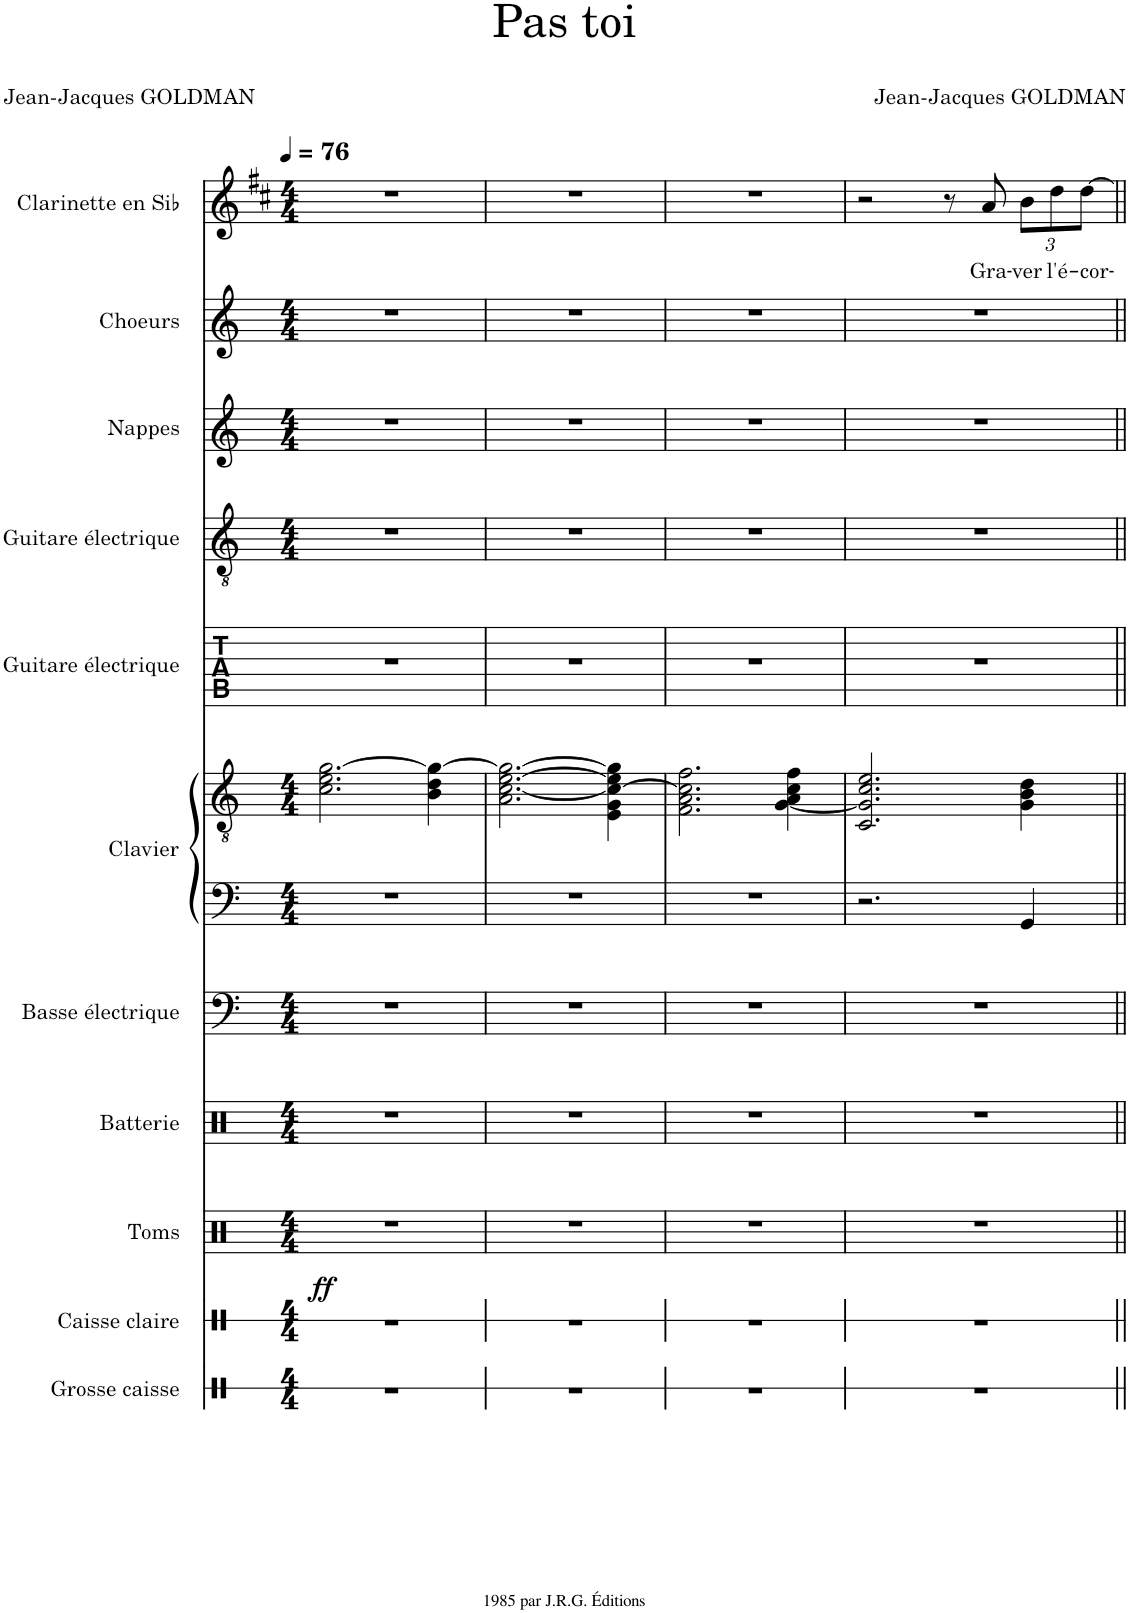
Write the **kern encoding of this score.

**kern	**kern	**kern	**dynam	**kern	**kern	**kern	**kern	**kern	**kern	**kern	**kern	**kern	**text
*part11	*part10	*part9	*part9	*part8	*part7	*part6	*part6	*part5	*part4	*part3	*part2	*part1	*part1
*staff12	*staff11	*staff10	*staff10	*staff9	*staff8	*staff7	*staff6	*staff5	*staff4	*staff3	*staff2	*staff1	*staff1
*I"Grosse caisse	*I"Caisse claire	*I"Toms	*	*I"Batterie	*I"Basse électrique	*I"Clavier	*	*I"Guitare électrique	*I"Guitare électrique	*I"Nappes	*I"Choeurs	*I"Clarinette en Sib	*
*I'Gr. C.	*I'C.Cl.	*I'Toms	*	*I'Batt.	*I'B. él.	*I'Clav.	*	*I'Guit. El.	*I'Guit. El.	*I'Nap.	*I'Choeurs	*I'Clar. Sib	*
*stria1	*stria1	*	*	*	*	*	*	*stria6	*	*	*	*	*
*clefX	*clefX	*clefX	*	*clefX	*clefF4	*clefF4	*clefGv2	*	*clefGv2	*clefG2	*clefG2	*clefG2	*
*	*	*	*	*	*	*	*	*	*	*	*	*Trd1c2	*
*k[]	*k[]	*k[]	*	*k[]	*k[]	*k[]	*k[]	*k[]	*k[]	*k[]	*k[]	*k[f#c#]	*
*M4/4	*M4/4	*M4/4	*	*M4/4	*M4/4	*M4/4	*M4/4	*M4/4	*M4/4	*M4/4	*M4/4	*M4/4	*
*MM76	*MM76	*MM76	*	*MM76	*MM76	*MM76	*MM76	*MM76	*MM76	*MM76	*MM76	*MM76	*
=1	=1	=1	=1	=1	=1	=1	=1	=1	=1	=1	=1	=1	=1
!	!	!	!LO:DY:b	!	!	!	!	!	!	!	!	!	!
1r	1r	1r	ff	1r	1r	1r	2.c\ 2.e\ [2.g\	1r	1r	1r	1r	1r	.
.	.	.	.	.	.	.	4B\ 4d\ 4g\_	.	.	.	.	.	.
=2	=2	=2	=2	=2	=2	=2	=2	=2	=2	=2	=2	=2	=2
1r	1r	1r	.	1r	1r	1r	2.A\ [2.c\ [2.e\ 2.g\_	1r	1r	1r	1r	1r	.
.	.	.	.	.	.	.	4E\ 4G\ 4c\_ 4e\] 4g\]	.	.	.	.	.	.
=3	=3	=3	=3	=3	=3	=3	=3	=3	=3	=3	=3	=3	=3
1r	1r	1r	.	1r	1r	1r	2.F\ 2.A\ 2.c\] 2.f\	1r	1r	1r	1r	1r	.
.	.	.	.	.	.	.	[4G\ 4A\ 4c\ 4f\	.	.	.	.	.	.
=4	=4	=4	=4	=4	=4	=4	=4	=4	=4	=4	=4	=4	=4
1r	1r	1r	.	1r	1r	2.r	2.C/ 2.G/] 2.c/ 2.e/	1r	1r	1r	1r	2r	.
.	.	.	.	.	.	.	.	.	.	.	.	8r	.
!	!	!	!	!	!	!	!	!	!	!	!	!	!LO:LY:b
.	.	.	.	.	.	.	.	.	.	.	.	8a/	Gra-
*	*	*	*	*	*	*	*	*	*	*	*	*Xbrackettup	*
!	!	!	!	!	!	!	!	!	!	!	!	!	!LO:LY:b
.	.	.	.	.	.	4GG/	4G\ 4B\ 4d\	.	.	.	.	12b\L	-ver
!	!	!	!	!	!	!	!	!	!	!	!	!	!LO:LY:b
.	.	.	.	.	.	.	.	.	.	.	.	12dd\	l'é-
!	!	!	!	!	!	!	!	!	!	!	!	!	!LO:LY:b
.	.	.	.	.	.	.	.	.	.	.	.	[12dd\J	-cor-
=||	=||	=||	=||	=||	=||	=||	=||	=||	=||	=||	=||	=||	=||
*-	*-	*-	*-	*-	*-	*-	*-	*-	*-	*-	*-	*-	*-
